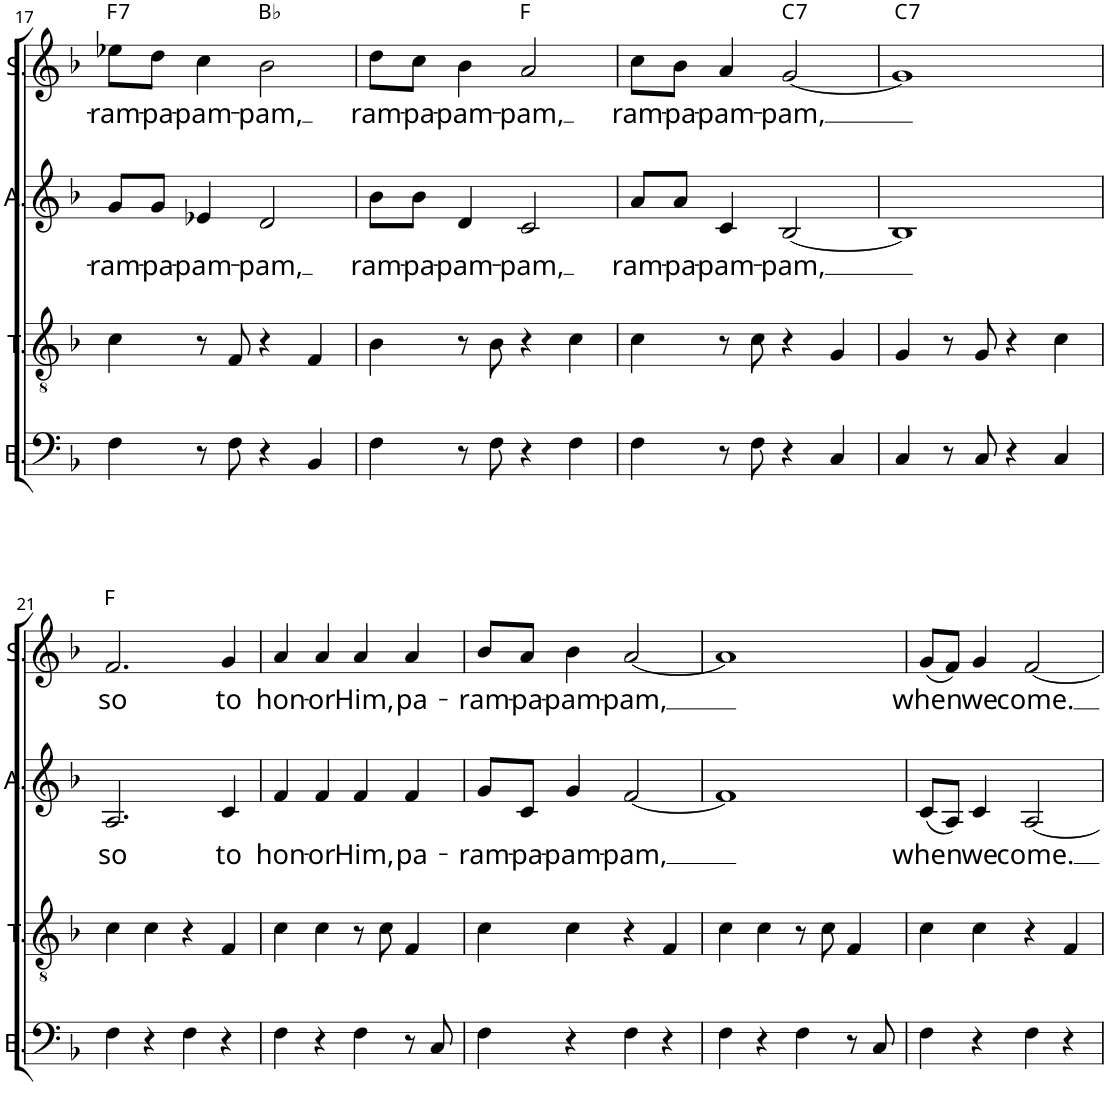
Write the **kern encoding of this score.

**kern	**kern	**kern	**text	**kern	**text	**harte
*part4	*part3	*part2	*part2	*part1	*part1	*part1
*staff4	*staff3	*staff2	*staff2	*staff1	*staff1	*
*I"Bass	*I"Tenor	*I"Alto	*	*I"Soprano	*	*
*I'B.	*I'T.	*I'A.	*	*I'S.	*	*
!!LO:PB:g=z
*clefF4	*clefGv2	*clefG2	*	*clefG2	*	*
*k[b-]	*k[b-]	*k[b-]	*	*k[b-]	*	*
*M4/4	*M4/4	*M4/4	*	*M4/4	*	*
=17	=17	=17	=17	=17	=17	=17
!	!	!	!LO:LY:b	!	!LO:LY:b	!LO:H:kt=7
4F\	4c\	8g/L	-ram-	8ee-X\L	-ram-	F:7
!	!	!	!LO:LY:b	!	!LO:LY:b	!
.	.	8g/J	-pa-	8dd\J	-pa-	.
!	!	!	!LO:LY:b	!	!LO:LY:b	!
8r	8r	4e-X/	-pam-	4cc\	-pam-	.
8F\	8F/	.	.	.	.	.
!	!	!	!LO:LY:b	!	!LO:LY:b	!
4r	4r	2d/	-pam,	2b-\	-pam,	Bb:maj
4BB-/	4F/	.	.	.	.	.
=18	=18	=18	=18	=18	=18	=18
!	!	!	!LO:LY:b	!	!LO:LY:b	!
4F\	4B-\	8b-\L	ram-	8dd\L	ram-	.
!	!	!	!LO:LY:b	!	!LO:LY:b	!
.	.	8b-\J	-pa-	8cc\J	-pa-	.
!	!	!	!LO:LY:b	!	!LO:LY:b	!
8r	8r	4d/	-pam-	4b-\	-pam-	.
8F\	8B-\	.	.	.	.	.
!	!	!	!LO:LY:b	!	!LO:LY:b	!
4r	4r	2c/	-pam,	2a/	-pam,	F:maj
4F\	4c\	.	.	.	.	.
=19	=19	=19	=19	=19	=19	=19
!	!	!	!LO:LY:b	!	!LO:LY:b	!
4F\	4c\	8a/L	ram-	8cc\L	ram-	.
!	!	!	!LO:LY:b	!	!LO:LY:b	!
.	.	8a/J	-pa-	8b-\J	-pa-	.
!	!	!	!LO:LY:b	!	!LO:LY:b	!
8r	8r	4c/	-pam-	4a/	-pam-	.
8F\	8c\	.	.	.	.	.
!	!	!	!LO:LY:b	!	!LO:LY:b	!LO:H:kt=7
4r	4r	[2B-/	-pam,	[2g/	-pam,	C:7
4C/	4G/	.	.	.	.	.
=20	=20	=20	=20	=20	=20	=20
!	!	!	!	!	!	!LO:H:kt=7
4C/	4G/	1B-]	.	1g]	.	C:7
8r	8r	.	.	.	.	.
8C/	8G/	.	.	.	.	.
4r	4r	.	.	.	.	.
4C/	4c\	.	.	.	.	.
!!LO:LB:g=z
=21	=21	=21	=21	=21	=21	=21
!	!	!	!LO:LY:b	!	!LO:LY:b	!
4F\	4c\	2.A/	so	2.f/	so	F:maj
4r	4c\	.	.	.	.	.
4F\	4r	.	.	.	.	.
!	!	!	!LO:LY:b	!	!LO:LY:b	!
4r	4F/	4c/	to	4g/	to	.
=22	=22	=22	=22	=22	=22	=22
!	!	!	!LO:LY:b	!	!LO:LY:b	!
4F\	4c\	4f/	hon-	4a/	hon-	.
!	!	!	!LO:LY:b	!	!LO:LY:b	!
4r	4c\	4f/	-or	4a/	-or	.
!	!	!	!LO:LY:b	!	!LO:LY:b	!
4F\	8r	4f/	Him,	4a/	Him,	.
.	8c\	.	.	.	.	.
!	!	!	!LO:LY:b	!	!LO:LY:b	!
8r	4F/	4f/	pa-	4a/	pa-	.
8C/	.	.	.	.	.	.
=23	=23	=23	=23	=23	=23	=23
!	!	!	!LO:LY:b	!	!LO:LY:b	!
4F\	4c\	8g/L	-ram-	8b-/L	-ram-	.
!	!	!	!LO:LY:b	!	!LO:LY:b	!
.	.	8c/J	-pa-	8a/J	-pa-	.
!	!	!	!LO:LY:b	!	!LO:LY:b	!
4r	4c\	4g/	-pam-	4b-\	-pam-	.
!	!	!	!LO:LY:b	!	!LO:LY:b	!
4F\	4r	[2f/	-pam,	[2a/	-pam,	.
4r	4F/	.	.	.	.	.
=24	=24	=24	=24	=24	=24	=24
4F\	4c\	1f]	.	1a]	.	.
4r	4c\	.	.	.	.	.
4F\	8r	.	.	.	.	.
.	8c\	.	.	.	.	.
8r	4F/	.	.	.	.	.
8C/	.	.	.	.	.	.
=25	=25	=25	=25	=25	=25	=25
!	!	!	!LO:LY:b	!	!LO:LY:b	!
4F\	4c\	(8c/L	when	(8g/L	when	.
.	.	8A/J)	.	8f/J)	.	.
!	!	!	!LO:LY:b	!	!LO:LY:b	!
4r	4c\	4c/	we	4g/	we	.
!	!	!	!LO:LY:b	!	!LO:LY:b	!
4F\	4r	[2A/	come.	[2f/	come.	.
4r	4F/	.	.	.	.	.
=	=	=	=	=	=	=
*-	*-	*-	*-	*-	*-	*-
